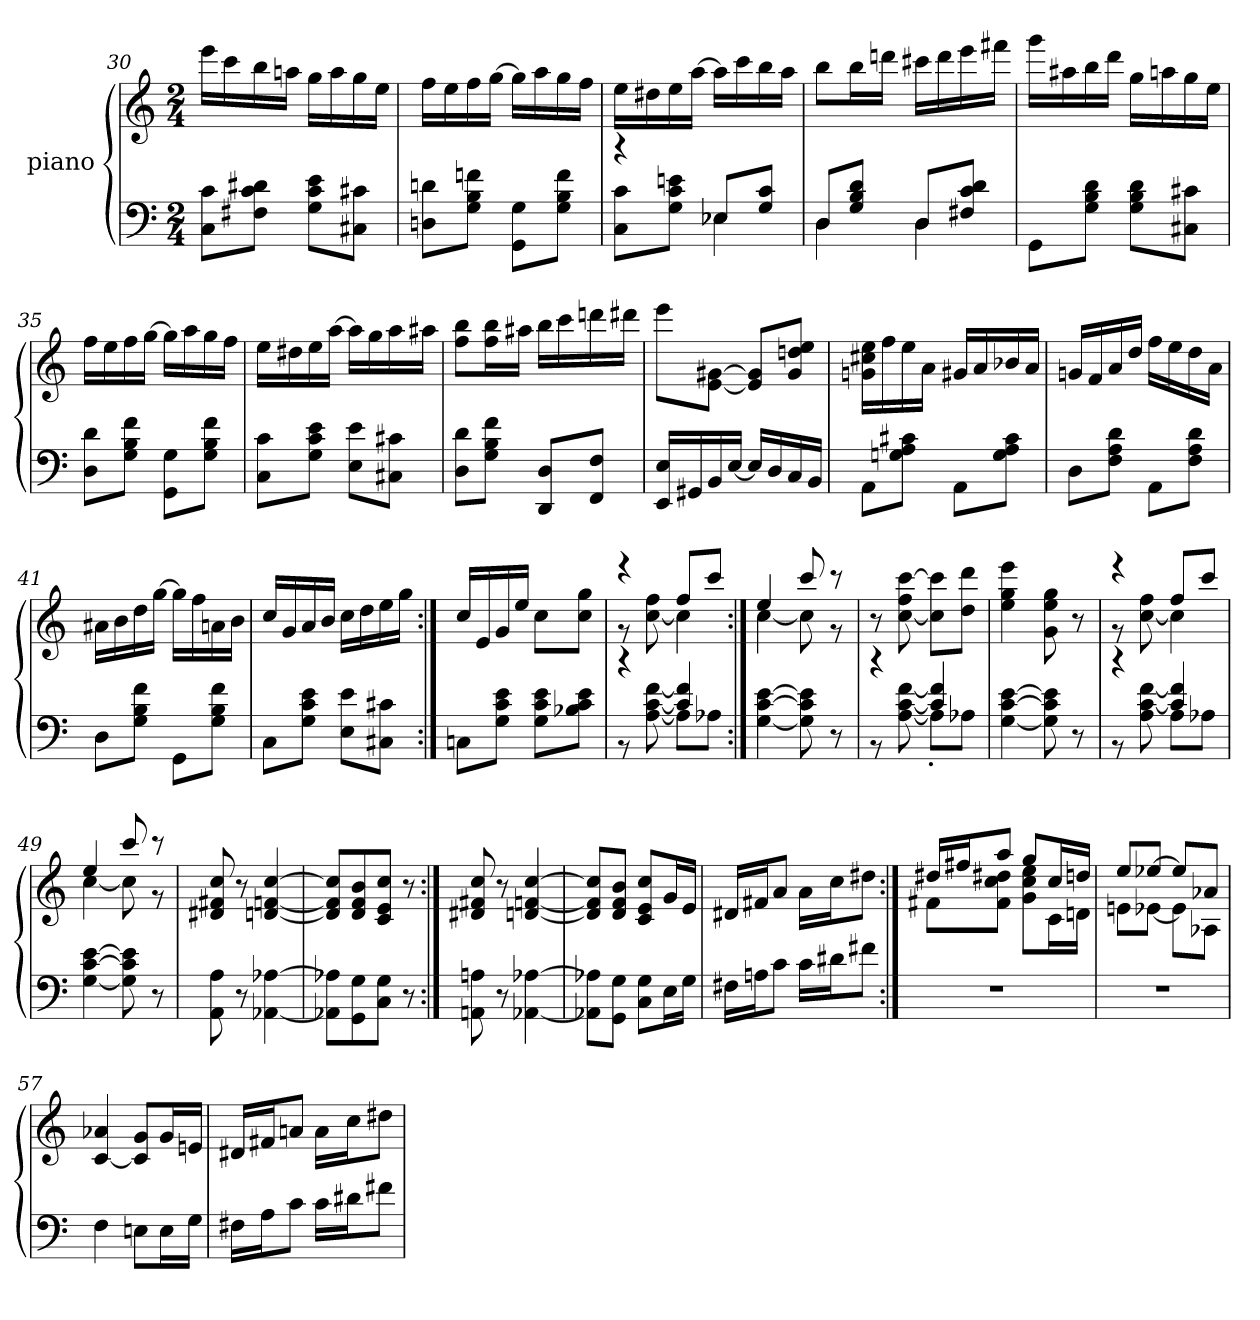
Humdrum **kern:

**kern	**kern
*part2	*part1
*staff2	*staff1
*I"piano	*I"piano
*clefF4	*clefG2
*k[]	*k[]
*M2/4	*M2/4
=30	=30
8c 8CL	16eeeLL
.	16ccc
8d#X 8c 8F#XJ	16bb
.	16aanJJ
8e 8c 8GL	16ggLL
.	16aa
8c#X 8C#XJ	16gg
.	16eeJJ
=31	=31
8dn 8DnL	16ffLL
.	16ee
8fn 8B 8GJ	16ff
.	[16ggJJ
8G 8GGL	16ggLL]
.	16aa
8f 8B 8GJ	16gg
.	16ffJJ
=32	=32
*^	*
4r	8c 8CL	16eeLL
.	.	16dd#X
.	8en 8c 8GJ	16ee
.	.	[16aaJJ
8E-XL	4E-X	16aaLL]
.	.	16ccc
8c 8GJ	.	16bb
.	.	16aaJJ
=33	=33	=33
8DL	4D	8bbL
8d 8B 8GJ	.	16bbL
.	.	16dddnJJ
8DL	4D	16ccc#XLL
.	.	16ddd
8d 8c 8F#XJ	.	16eee
.	.	16fff#XJJ
*v	*v	*
=34	=34
8GGL	16gggLL
.	16aa#X
8d 8B 8GJ	16bb
.	16dddJJ
8d 8B 8GL	16ggLL
.	16aan
8c#X 8C#XJ	16gg
.	16eeJJ
=35	=35
8d 8DL	16ffLL
.	16ee
8f 8B 8GJ	16ff
.	[16ggJJ
8G 8GGL	16ggLL]
.	16aa
8f 8B 8GJ	16gg
.	16ffJJ
=36	=36
8c 8CL	16eeLL
.	16dd#X
8e 8c 8GJ	16ee
.	[16aaJJ
8e 8EL	16aaLL]
.	16gg
8c#X 8C#XJ	16aa
.	16aa#XJJ
=37	=37
8d 8DL	8bb 8ffL
8f 8B 8GJ	16bb 16ffL
.	16aa#XJJ
8D 8DDL	16bbLL
.	16ccc
8F 8FFJ	16dddn
.	16ddd#XJJ
=38	=38
16E 16EELL	8eeeL
16GG#X	.
16BB	[8g#X [8eJ
[16EJJ	.
16ELL]	8g#] 8e]L
16D	.
16C	8ee 8ddn 8g#J
16BBJJ	.
=39	=39
8AAL	16ee 16cc#X 16gnLL
.	16ff
8c#X 8A 8GnJ	16ee
.	16aJJ
8AAL	16g#XLL
.	16a
8c# 8A 8GJ	16b-X
.	16aJJ
=40	=40
8DL	16gnLL
.	16f
8d 8A 8FJ	16a
.	16ddJJ
8AAL	16ffLL
.	16ee
8d 8A 8FJ	16dd
.	16aJJ
=41	=41
8DL	16a#XLL
.	16b
8f 8B 8GJ	16dd
.	[16ggJJ
8GGL	16ggLL]
.	16ff
8f 8B 8GJ	16an
.	16bJJ
=42	=42
8CL	16ccLL
.	16g
8e 8c 8GJ	16a
.	16bJJ
8e 8EL	16ccLL
.	16dd
8c#X 8C#XJ	16ee
.	16ggJJ
=43:|!	=43:|!
8CnL	16ccLL
.	16e
8e 8c 8GJ	16g
.	16eeJJ
8e 8c 8GL	8ccL
8e 8c 8B-XJ	8gg 8ccJ
=44	=44
*^	*^
4r	8r	4r	8r
.	[8f [8c [8A	.	8ff [8cc
4f] 4c]	8AL]	8ffL	4cc]
.	8A-XJ	8cccJ	.
*v	*v	*	*
=45:|!	=45:|!	=45:|!
[4e [4c [4G	4ee	[4cc
8e] 8c] 8G]	8ccc	8cc]
8r	8r	8r
*	*v	*v
=46	=46
*^	*
4r	8r	8r
.	[8f [8c [8A	[8ccc 8ff [8cc
4f] 4c]	8A'>L]	8ccc] 8cc]L
.	8A-XJ	8ddd 8ddJ
*v	*v	*
=47	=47
[4e [4c [4G	4eee 4gg 4ee
8e] 8c] 8G]	8gg 8ee 8g
8r	8r
=48	=48
*^	*^
4r	8r	4r	8r
.	[8f [8c 8A	.	8ff [8cc
4f] 4c]	8AL	8ffL	4cc]
.	8A-XJ	8cccJ	.
*v	*v	*	*
=49	=49	=49
[4e [4c [4G	4ee	[4cc
8e] 8c] 8G]	8ccc	8cc]
8r	8r	8r
*	*v	*v
=50	=50
8A 8AA	8cc 8f#X 8d#X
8r	8r
[4A-X [4AA-X	[4cc [4fn [4dn
=51	=51
8A-X] 8AA-X]L	8cc] 8f] 8d]L
8G 8GG	8b 8f 8d
8G 8CJ	8cc 8e 8cJ
8r	8r
=52:|!	=52:|!
8An 8AAn	8cc 8f#X 8d#X
8r	8r
[4A-X [4AA-X	[4cc [4fn [4dn
=53	=53
8A-X] 8AA-X]L	8cc] 8f] 8d]L
8G 8GGJ	8b 8f 8dJ
8G 8CL	8cc 8e 8cL
16EL	16gL
16GJJ	16eJJ
=54	=54
16F#XLL	16d#XLL
16AnJ	16f#XJ
8cJ	8aJ
16cLL	16aLL
16d#XJ	16ccJ
8f#J	8dd#J
=55:|!	=55:|!
*	*^
2r	16dd#XLL	8f#L
.	16ff#XJ	.
.	8aaJ	8dd#X 8cc 8f#J
.	8ggL	8ee 8cc 8gL
.	16ccL	16cL
.	16ddnJJ	16dnJJ
=56	=56	=56
2r	8eeL	8enL
.	[8ee-XJ	[8e-XJ
.	8ee-L]	8e-L]
.	8a-XJ	8A-J
*	*v	*v
=57	=57
4F	4a-X [4c
8EnL	8g 8c]L
16EL	16gL
16GJJ	16enJJ
=58	=58
16F#XLL	16d#XLL
16AJ	16f#XJ
8cJ	8anJ
16cLL	16aLL
16d#XJ	16ccJ
8f#J	8dd#J
=	=
*-	*-
